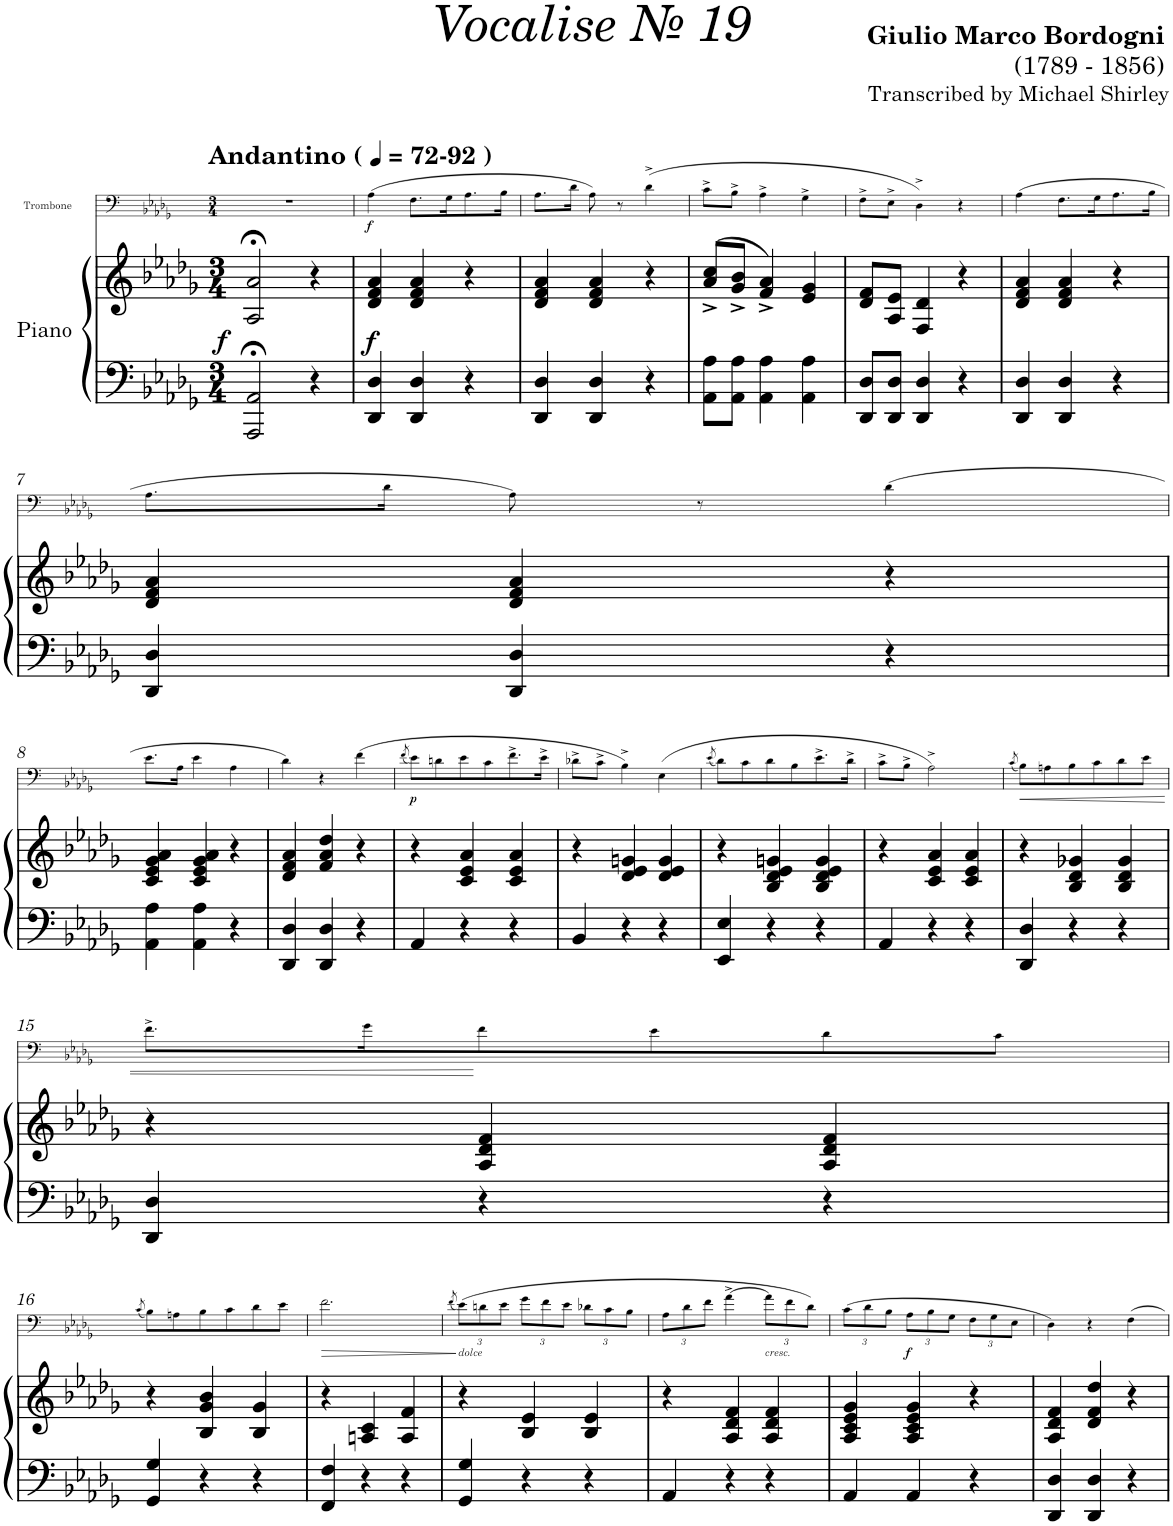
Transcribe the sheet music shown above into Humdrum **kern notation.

**kern	**kern	**dynam	**kern	**dynam
*part2	*part2	*part2	*part1	*part1
*staff3	*staff2	*staff2/3	*staff1	*staff1
*I"Piano	*	*	*I"Trombone	*
*I'Pno	*	*	*I'Trb	*
*	*	*	*stria5	*
*clefF4	*clefG2	*	*clefF4	*
*k[b-e-a-d-g-]	*k[b-e-a-d-g-]	*	*k[b-e-a-d-g-]	*
*M3/4	*M3/4	*	*M3/4	*
*MM72	*MM72	*	*MM72	*
=1	=1	=1	=1	=1
!	!	!	!LO:TX:a:B:t=Andantino (	!
!	!	!	!LO:TX:a:B:t=-92 )	!
!	!	!LO:DY:b	!	!
2AAA-/;< 2AA-/;<	2A-/;< 2a-/;<	f	2.r	.
4r	4r	.	.	.
=2	=2	=2	=2	=2
!	!	!LO:DY:b	!	!LO:DY:b
4DD-/ 4D-/	4d-/ 4f/ 4a-/	f	(4A-\	f
4DD-/ 4D-/	4d-/ 4f/ 4a-/	.	8.F\L	.
.	.	.	16G-\K	.
4r	4r	.	8.A-\	.
.	.	.	16B-\Jk	.
=3	=3	=3	=3	=3
4DD-/ 4D-/	4d-/ 4f/ 4a-/	.	8.A-\L	.
.	.	.	16d-\Jk	.
4DD-/ 4D-/	4d-/ 4f/ 4a-/	.	8A-\)	.
.	.	.	8r	.
4r	4r	.	(>4d-^\	.
=4	=4	=4	=4	=4
8AA-\ 8A-\L	(>8a-/^< 8cc/^<L	.	8c^\L	.
8AA-\ 8A-\J	8g-/^< 8b-/^<J	.	8B-^\J	.
4AA-\ 4A-\	4f/^< 4a-/^<)	.	4A-^\	.
4AA-\ 4A-\	4e-/ 4g-/	.	4G-^\	.
=5	=5	=5	=5	=5
8DD-/ 8D-/L	8d-/ 8f/L	.	8F^\L	.
8DD-/ 8D-/J	8A-/ 8e-/J	.	8E-^\J	.
4DD-/ 4D-/	4F/ 4d-/	.	4D-^\)	.
4r	4r	.	4r	.
=6	=6	=6	=6	=6
4DD-/ 4D-/	4d-/ 4f/ 4a-/	.	(4A-\	.
4DD-/ 4D-/	4d-/ 4f/ 4a-/	.	8.F\L	.
.	.	.	16G-\K	.
4r	4r	.	8.A-\	.
.	.	.	16B-\Jk	.
!!LO:LB:g=z
=7	=7	=7	=7	=7
4DD-/ 4D-/	4d-/ 4f/ 4a-/	.	8.A-\L	.
.	.	.	16d-\Jk	.
4DD-/ 4D-/	4d-/ 4f/ 4a-/	.	8A-\)	.
.	.	.	8r	.
4r	4r	.	(>4d-\	.
!!LO:LB:g=z
=8	=8	=8	=8	=8
4AA-\ 4A-\	4c/ 4e-/ 4g-/ 4a-/	.	8.e-\L	.
.	.	.	16A-\Jk	.
4AA-\ 4A-\	4c/ 4e-/ 4g-/ 4a-/	.	4e-\	.
4r	4r	.	4A-\	.
=9	=9	=9	=9	=9
4DD-/ 4D-/	4d-/ 4f/ 4a-/	.	4d-\)	.
4DD-/ 4D-/	4f/ 4a-/ 4dd-/	.	4r	.
4r	4r	.	(>4f\	.
=10	=10	=10	=10	=10
.	.	.	(8qf/	.
!	!	!	!	!LO:DY:b
4AA-/	4r	.	8e-\L)	p
.	.	.	8dn\	.
4r	4c/ 4e-/ 4a-/	.	8e-\	.
.	.	.	8c\	.
4r	4c/ 4e-/ 4a-/	.	8.f^\	.
.	.	.	16e-^\Jk	.
=11	=11	=11	=11	=11
4BB-/	4r	.	8d-X^\L	.
.	.	.	8c^\J	.
4r	4d-/ 4e-/ 4gn/	.	4B-^\)	.
4r	4d-/ 4e-/ 4g/	.	(4E-\	.
=12	=12	=12	=12	=12
.	.	.	(8qe-/	.
4EE-/ 4E-/	4r	.	8d-\L)	.
.	.	.	8c\	.
4r	4B-/ 4d-/ 4e-/ 4gn/	.	8d-\	.
.	.	.	8B-\	.
4r	4B-/ 4d-/ 4e-/ 4g/	.	8.e-^\	.
.	.	.	16d-^\Jk	.
=13	=13	=13	=13	=13
4AA-/	4r	.	8c^\L	.
.	.	.	8B-^\J	.
4r	4c/ 4e-/ 4a-/	.	2A-^\)	.
4r	4c/ 4e-/ 4a-/	.	.	.
=14	=14	=14	=14	=14
.	.	.	(8qc/	.
4DD-/ 4D-/	4r	.	8B-\L)	.
.	.	.	8An\	.
4r	4B-/ 4d-/ 4g-X/	.	8B-\	.
.	.	.	8c\	.
4r	4B-/ 4d-/ 4g-/	.	8d-\	.
.	.	.	8e-\J	.
!!LO:LB:g=z
=15	=15	=15	=15	=15
4DD-/ 4D-/	4r	.	8.f^\L	.
.	.	.	16g-\K	.
4r	4A-/ 4d-/ 4f/	.	8f\	.
.	.	.	8e-\	.
4r	4A-/ 4d-/ 4f/	.	8d-\	.
.	.	.	8c\J	.
!!LO:LB:g=z
=16	=16	=16	=16	=16
.	.	.	(8qc/	.
4GG-/ 4G-/	4r	.	8B-\L)	.
.	.	.	8An\	.
4r	4B-/ 4g-/ 4b-/	.	8B-\	.
.	.	.	8c\	.
4r	4B-/ 4g-/	.	8d-\	.
.	.	.	8e-\J	.
=17	=17	=17	=17	=17
!	!	!	!	!LO:HP:b
4FF/ 4F/	4r	.	2.f\	>
4r	4An/ 4c/	.	.	.
4r	4A/ 4f/	.	.	.
.	.	.	.	]
=18	=18	=18	=18	=18
.	.	.	(8qf/	.
*	*	*	*Xbrackettup	*
!	!	!	!LO:TX:b:i:t=dolce	!
4GG-/ 4G-/	4r	.	(12e-\L)	.
.	.	.	12dn\	.
.	.	.	12e-\J	.
4r	4B-/ 4e-/	.	12g-\L	.
.	.	.	12f\	.
.	.	.	12e-\J	.
4r	4B-/ 4e-/	.	12d-X\L	.
.	.	.	12c\	.
.	.	.	12B-\J	.
=19	=19	=19	=19	=19
4AA-/	4r	.	12A-\L	.
.	.	.	12d-\	.
.	.	.	12f\J	.
4r	4A-/ 4d-/ 4f/	.	[>4a-^\	.
!	!	!	!LO:TX:b:i:t=cresc.	!
4r	4A-/ 4d-/ 4f/	.	12a-\L]	.
.	.	.	12f\	.
.	.	.	12d-\J)	.
=20	=20	=20	=20	=20
4AA-/	4A-/ 4c/ 4e-/ 4g-/	.	(12c\L	.
.	.	.	12d-\	.
.	.	.	12B-\J	.
!	!	!	!	!LO:DY:b
4AA-/	4A-/ 4c/ 4e-/ 4g-/	.	12A-\L	f
.	.	.	12B-\	.
.	.	.	12G-\J	.
4r	4r	.	12F\L	.
.	.	.	12G-\	.
.	.	.	12E-\J	.
=21	=21	=21	=21	=21
4DD-/ 4D-/	4A-/ 4d-/ 4f/	.	4D-\)	.
4DD-/ 4D-/	4d-/ 4f/ 4dd-/	.	4r	.
4r	4r	.	4F\	.
=	=	=	=	=
*-	*-	*-	*-	*-
